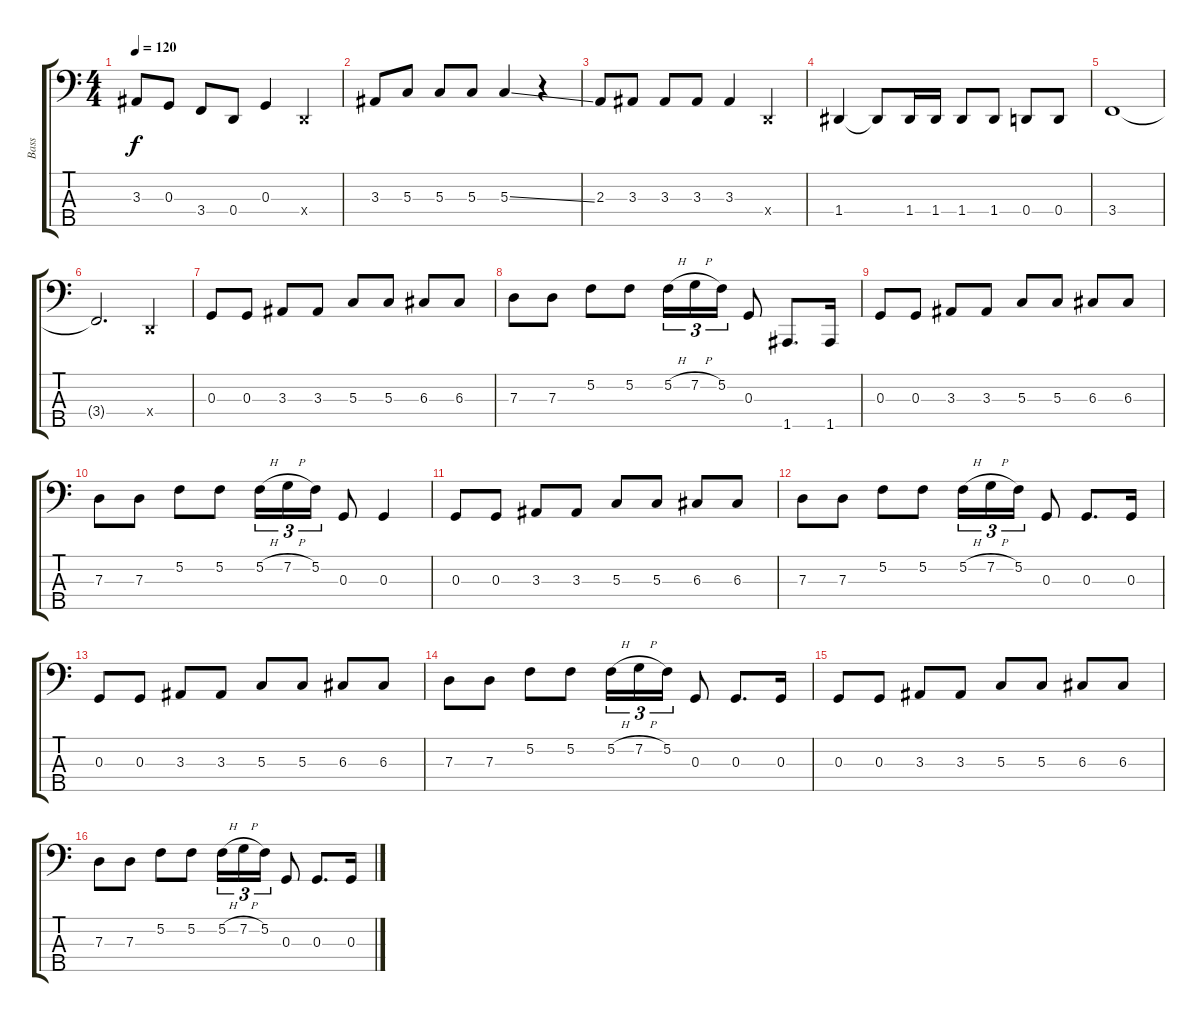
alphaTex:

\track ("Bass" "Bass") {instrument electricbassfinger}
\staff {score tabs}
\tuning (F2 C2 G1 D1 A0) {hide}
\ts (4 4)
\tempo 120
\clef f4
\ks c
3.3.8{dy f} 0.3.8 3.4.8 0.4.8 0.3.4 0.4{x}.4 |
3.3.8 5.3.8 5.3.8 5.3.8 5.3{ss}.4 r.4 |
2.3.8 3.3.8 3.3.8 3.3.8 3.3.4 0.4{x}.4 |
1.4.4 1.4{t}.8 1.4.16 1.4.16 1.4.8 1.4.8 0.4.8 0.4.8 |
3.4.1 |
3.4{t}.2{d} 0.4{x}.4 |
0.3.8 0.3.8 3.3.8 3.3.8 5.3.8 5.3.8 6.3.8 6.3.8 |
7.3.8 7.3.8 5.2.8 5.2.8 5.2{h}.16{tu (3 2)} 7.2{h}.16{tu (3 2)} 5.2.16{tu (3 2)} 0.3.8 1.5.8{d} 1.5.16 |
0.3.8 0.3.8 3.3.8 3.3.8 5.3.8 5.3.8 6.3.8 6.3.8 |
7.3.8 7.3.8 5.2.8 5.2.8 5.2{h}.16{tu (3 2)} 7.2{h}.16{tu (3 2)} 5.2.16{tu (3 2)} 0.3.8 0.3.4 |
0.3.8 0.3.8 3.3.8 3.3.8 5.3.8 5.3.8 6.3.8 6.3.8 |
7.3.8 7.3.8 5.2.8 5.2.8 5.2{h}.16{tu (3 2)} 7.2{h}.16{tu (3 2)} 5.2.16{tu (3 2)} 0.3.8 0.3.8{d} 0.3.16 |
0.3.8 0.3.8 3.3.8 3.3.8 5.3.8 5.3.8 6.3.8 6.3.8 |
7.3.8 7.3.8 5.2.8 5.2.8 5.2{h}.16{tu (3 2)} 7.2{h}.16{tu (3 2)} 5.2.16{tu (3 2)} 0.3.8 0.3.8{d} 0.3.16 |
0.3.8 0.3.8 3.3.8 3.3.8 5.3.8 5.3.8 6.3.8 6.3.8 |
7.3.8 7.3.8 5.2.8 5.2.8 5.2{h}.16{tu (3 2)} 7.2{h}.16{tu (3 2)} 5.2.16{tu (3 2)} 0.3.8 0.3.8{d} 0.3.16
